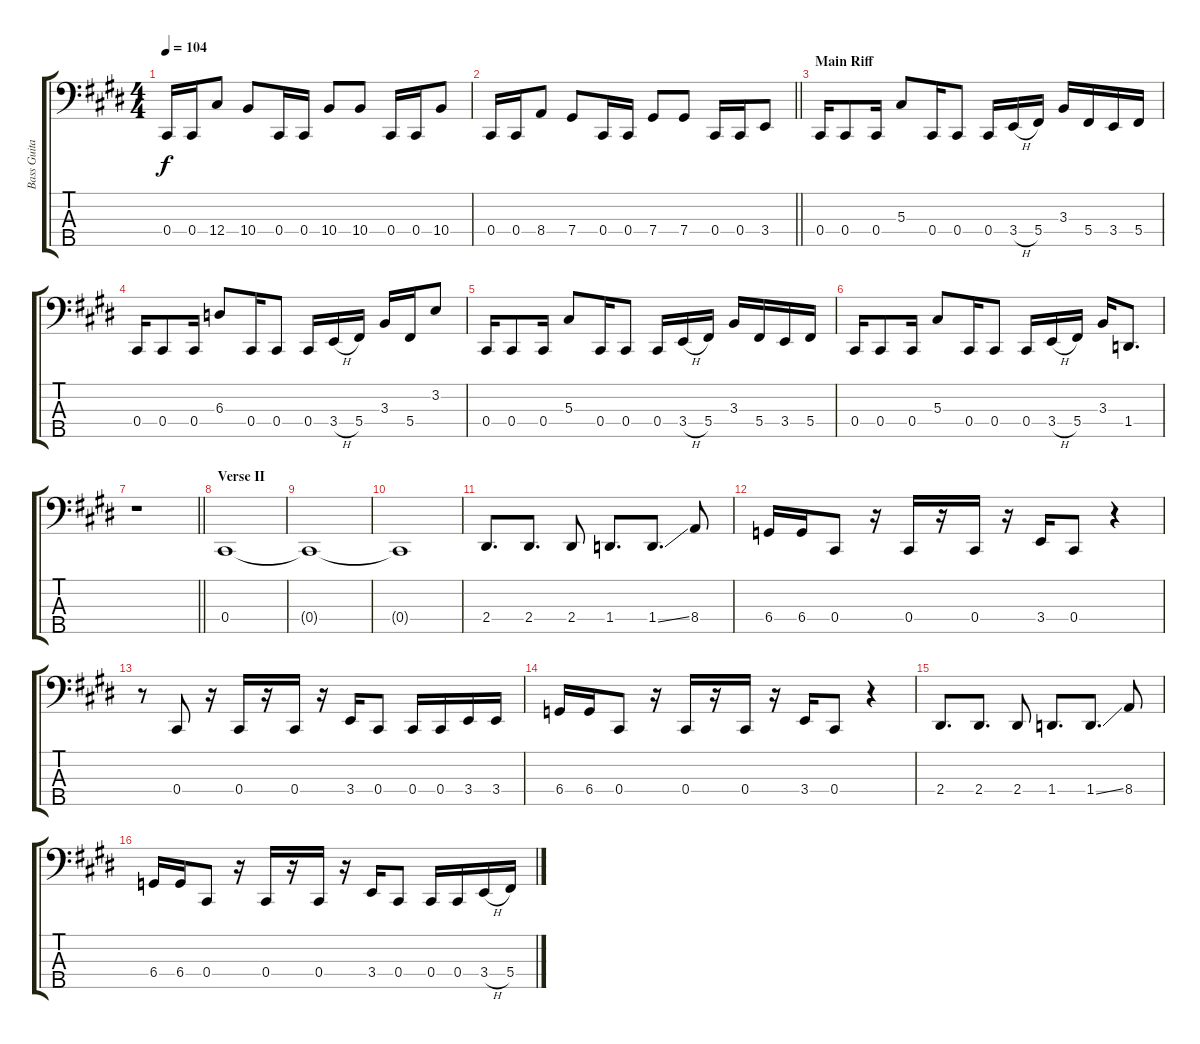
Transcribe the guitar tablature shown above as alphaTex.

\track ("Bass Guitar" "Bass Guita") {instrument electricbasspick}
\staff {score tabs}
\tuning (Gb2 Db2 Ab1 Db1 Bb0) {hide}
\ts (4 4)
\tempo 104
\clef f4
\ks e
0.4.16{dy f} 0.4.16 12.4.8 10.4.8 0.4.16 0.4.16 10.4.8 10.4.8 0.4.16 0.4.16 10.4.8 |
\barLineRight lightlight
0.4.16 0.4.16 8.4.8 7.4.8 0.4.16 0.4.16 7.4.8 7.4.8 0.4.16 0.4.16 3.4.8 |
\section ("" "Main Riff")
0.4.16 0.4.8 0.4.16 5.3.8 0.4.16 0.4.8 0.4.16 3.4{h}.16 5.4.16 3.3.16 5.4.16 3.4.16 5.4.16 |
0.4.16 0.4.8 0.4.16 6.3.8 0.4.16 0.4.8 0.4.16 3.4{h}.16 5.4.16 3.3.16 5.4.16 3.2.8 |
0.4.16 0.4.8 0.4.16 5.3.8 0.4.16 0.4.8 0.4.16 3.4{h}.16 5.4.16 3.3.16 5.4.16 3.4.16 5.4.16 |
0.4.16 0.4.8 0.4.16 5.3.8 0.4.16 0.4.8 0.4.16 3.4{h}.16 5.4.16 3.3.16 1.4.8{d} |
\barLineRight lightlight
r.1 |
\section ("" "Verse II")
0.4.1 |
0.4{t}.1 |
0.4{t}.1 |
2.4.8{d} 2.4.8{d} 2.4.8 1.4.8{d} 1.4{ss}.8{d} 8.4.8 |
6.4.16 6.4.16 0.4.8 r.16 0.4.16 r.16 0.4.16 r.16 3.4.16 0.4.8 r.4 |
r.8 0.4.8 r.16 0.4.16 r.16 0.4.16 r.16 3.4.16 0.4.8 0.4.16 0.4.16 3.4.16 3.4.16 |
6.4.16 6.4.16 0.4.8 r.16 0.4.16 r.16 0.4.16 r.16 3.4.16 0.4.8 r.4 |
2.4.8{d} 2.4.8{d} 2.4.8 1.4.8{d} 1.4{ss}.8{d} 8.4.8 |
6.4.16 6.4.16 0.4.8 r.16 0.4.16 r.16 0.4.16 r.16 3.4.16 0.4.8 0.4.16 0.4.16 3.4{h}.16 5.4.16
